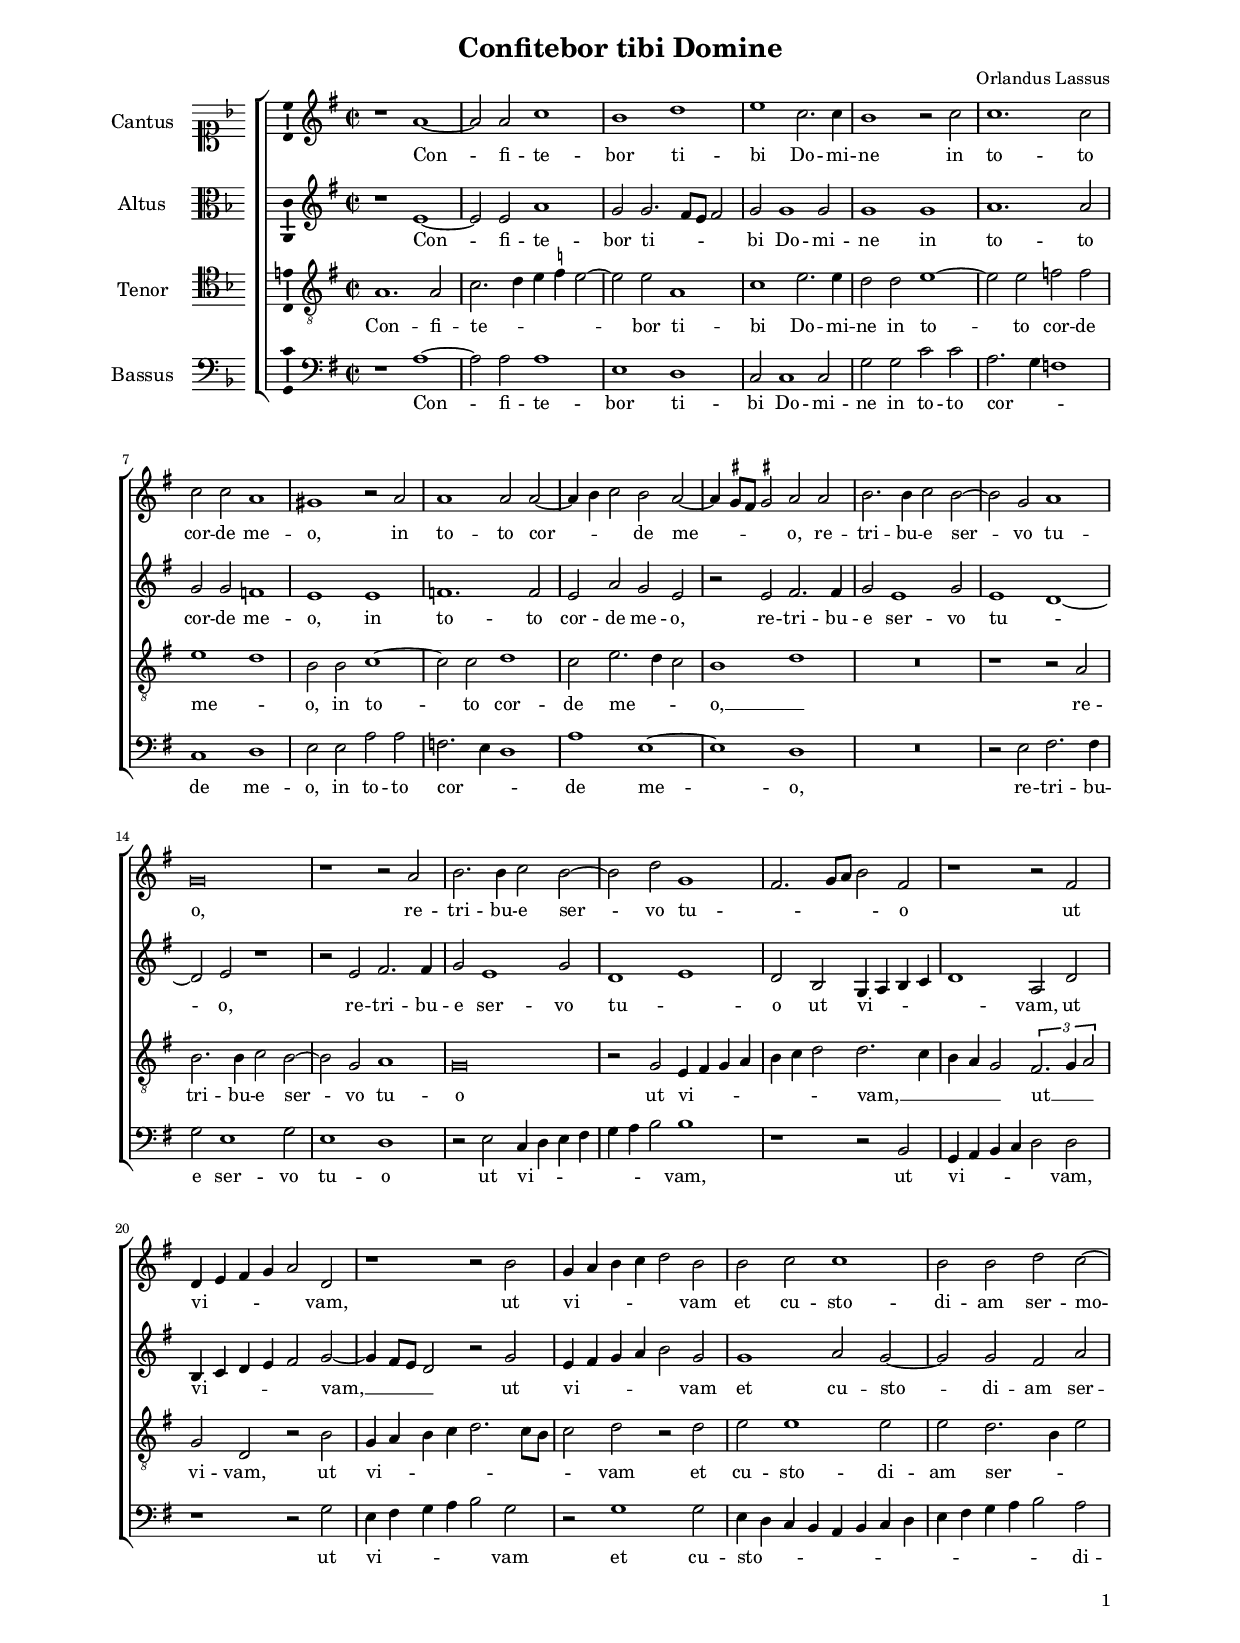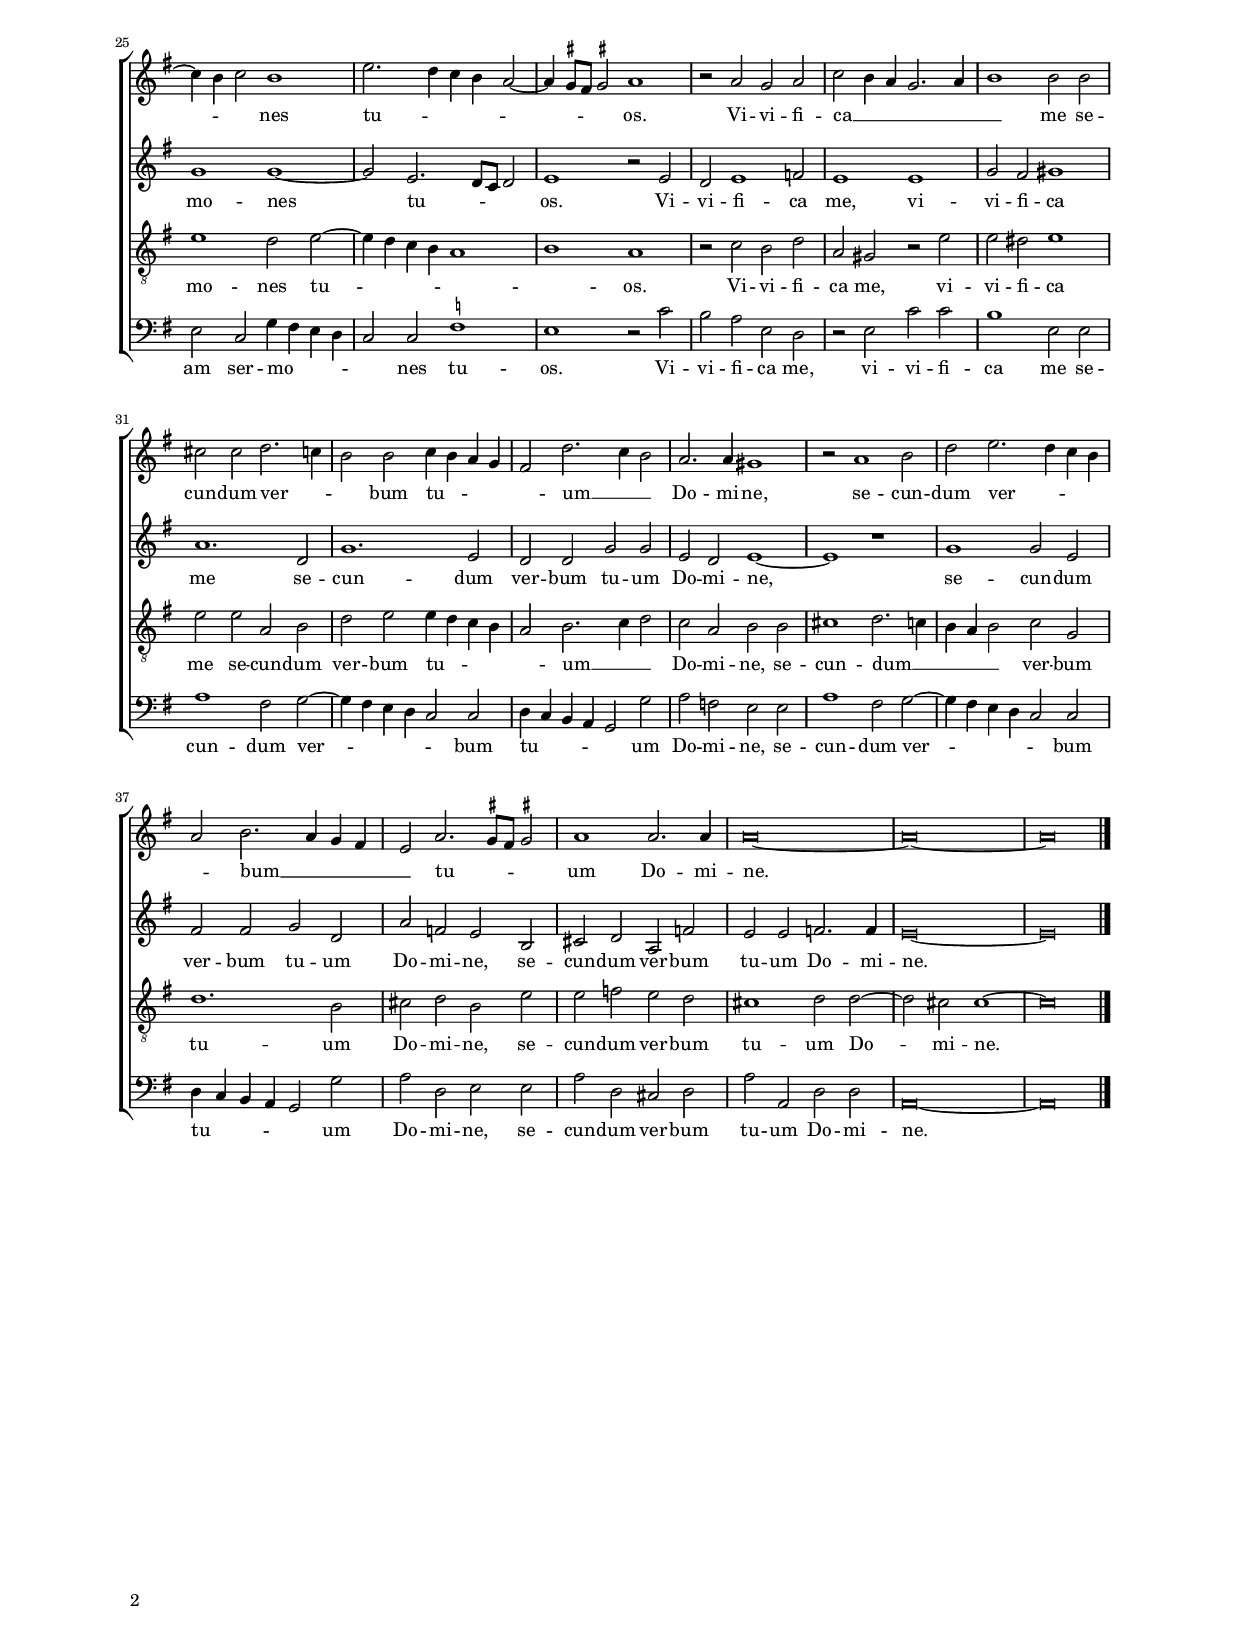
\header
{
  title="Confitebor tibi Domine"
  composer="Orlandus Lassus"
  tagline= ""
}

\version "2.24.1"
\include "deutsch.ly"
#(set-global-staff-size 15)
% #(set-default-paper-size "letter")
#(ly:set-option 'point-and-click #f)

	
global = {
	\key f \major
	\time 2/2 \set Score.measureLength = #(ly:make-moment 2/1)
	\skip 1*2*42 \bar "|."
	}

	ficta = { \once \set suggestAccidentals = ##t }
	
	forget = #(define-music-function (music) (ly:music?) #{
		\accidentalStyle forget
		$music
		\accidentalStyle default
		#})


\paper
	{
	top-margin = 1.8 \cm
	bottom-margin = 1.2 \cm
	left-margin = 2.2 \cm
	right-margin = 2.2 \cm
	ragged-bottom = ##f
	ragged-last-bottom = ##t
	print-page-number = ##f
	system-system-spacing = #'((basic-distance . 16) (minimum-distance . 14) (padding . 5) (strechability . 150))
	oddFooterMarkup=\markup   \fill-line { "" \fromproperty #'page:page-number-string }
	evenFooterMarkup=\markup  \fill-line { \fromproperty #'page:page-number-string "" }
	last-bottom-spacing = #'((basic-distance . 12) (minimum-distance . 7) (padding . 4))
%	systems-per-page = 4
%	min-systems-per-page = 3
	}


incipitcantus = \markup { \score {
	{
	\set Staff.instrumentName = \markup { \fontsize #1 "Cantus" }
	\key f \major
	\clef soprano
	s4 \bar ""
	}
	\layout  {
	raggedright = ##t
	indent = 1.6 \cm
	line-width = 2.5\cm
	\context { \Staff \remove Time_signature_engraver }
	\override Staff.Clef.Y-extent = #'(0 . 0)
	}} \hspace #1 }
	
      
incipitaltus = \markup { \score {
	{
	\set Staff.instrumentName = \markup { \fontsize #1 "Altus" }
	\key f \major
	\clef alto
	s4 \bar ""
	}
	\layout  {
	raggedright = ##t
	indent = 1.6 \cm
	line-width = 2.5\cm
	\context { \Staff \remove Time_signature_engraver }
	\override Staff.Clef.Y-extent = #'(0 . 0)
	}} \hspace #1 }


incipittenor = \markup { \score {
	{
	\set Staff.instrumentName = \markup { \fontsize #1 "Tenor" }
	\key f \major
	\clef tenor
	s4 \bar ""
	}
	\layout  {
	raggedright = ##t
	indent = 1.6 \cm
	line-width = 2.5\cm
	\context { \Staff \remove Time_signature_engraver }
	\override Staff.Clef.Y-extent = #'(0 . 0)
	}} \hspace #1 }


incipitbassus = \markup { \score {
	{
	\set Staff.instrumentName = \markup { \fontsize #1 "Bassus" }
	\key f \major
	\clef bass
	s4 \bar ""
	}
	\layout  {
	raggedright = ##t
	indent = 1.6 \cm
	line-width = 2.5\cm
	\context { \Staff \remove Time_signature_engraver }
	\override Staff.Clef.Y-extent = #'(0 . 0)
	}} \hspace #1 }


cantus =  \relative c''
	{
	r1 g~
	g2 g b1
	a1 c
	d1 b2. b4
%5
	a1 r2 b |
	b1. b2
	b2 b g1
	fis1 r2 g
	g1 g2 g~
%10
	g4 a b2 a g~ |
	g4 \ficta fis8 e \ficta fis!2 g g
	a2. a4 b2 a~
	a2 f g1
	f\breve
%15
	r1 r2 g |
	a2. a4 b2 a~
	a2 c f,1
	e2. f8 g a2 e
	r1 r2 e
%20
	c4 d e f g2 c, |
	r1 r2 a'
	f4 g a b c2 a
	a2 b b1
	a2 a c b~
%25
	b4 a b2 a1 |
	d2. c4 b a g2~
	g4 \ficta fis8 e \ficta fis!2 g1
	r2 g f g
	b2 a4 g f2. g4
%30
	a1 a2 a |
	h2 h c2. b4
	a2 a b4 a g f
	e2 c'2. b4 a2
	g2. g4 fis1
%35
	r2 g1 a2 |
	c2 d2. c4 b a
	g2 a2. g4 f e
	d2 g2. \ficta fis8 e \ficta fis!2
	g1 g2. g4
%40
	g\breve~
	g\breve~
	g\breve |
	}


altus =  \relative c'
	{
	r1 d~
	d2 d g1
	f2 f2. e8 d e2
	f2 f1 f2
%5
	f1 f |
	g1. g2
	f2 f es1
	d1 d
	es1. es2
%10
	d2 g f d |
	r2 d e2. e4
	f2 d1 f2
	d1 c~
	c2 d r1
%15
	r2 d e2. e4 |
	f2 d1 f2
	c1 d
	c2 a f4 g a b
	c1 g2 c
%20
	a4 b c d e2 f~ |
	f4 e8 d c2 r f
	d4 e f g a2 f
	f1 g2 f~
	f2 f e g
%25
	f1 f~ |
	f2 d2. c8 b c2
	d1 r2 d
	c2 d1 es2
	d1 d
%30
	f2 e fis1 |
	g1. c,2
	f1. d2
	c2 c f f
	d2 c d1~
%35
	d1 r |
	f1 f2 d
	e2 e f c
	g'2 es d a
	h2 c g es'
%40
	d2 d es2. es4 |
	d\breve~
	d\breve |
	}


tenor =  \relative c'
	{
	g1. g2
	b2. c4 d \ficta es d2~
	d2 d g,1
	b1 d2. d4
%5
	c2 c d1~ |
	d2 d es es
	d1 c
	a2 a b1~
	b2 b c1
%10
	b2 d2. c4 b2 |
	a1 c
	R\breve
	r1 r2 g
	a2. a4 b2 a~
%15
	a2 f g1 |	
	f\breve
	r2 f d4 e f g
	a4 b c2 c2. b4
	a4 g f2 \tuplet 3/2 { e2. f4 g2 }
%20
	f2 c r a' |
	f4 g a b c2. b8 a 
	b2 c r c
	d2 d1 d2
	d2 c2. a4 d2
%25
	d1 c2 d~ |
	d4 c b a g1
	a1 g
	r2 b a c
	g2 fis r d'
%30
	d2 cis d1 | 
	d2 d g, a
	c2 d d4 c b a
	g2 a2. b4 c2
	b2 g a a
%35
	h1 c2. b4 |
	a4 g a2 b f
	c'1. a2
	h2 c a d
	d2 es d c
%40
	h1 c2 c~ |
	c2 h h1~
	h\breve |
	}


bassus  =  \relative c
	{
	r1 g'~
	g2 g g1
	d1 c
	b2 b1 b2
%5
	f'2 f b b |
	g2. f4 es1
	b1 c
	d2 d g g
	es2. d4 c1
%10
	g'1 d~ |
	d1 c
	R\breve
	r2 d e2. e4
	f2 d1 f2
%15
	d1 c |
	r2 d b4 c d e
	f4 g a2 a1
	r1 r2 a,
	f4 g a b c2 c
%20
	r1 r2 f |
	d4 e f g a2 f
	r2 f1 f2
	d4 c b a g a b c
	d4 e f g a2 g
%25
	d2 b f'4 e d c |
	b2 b \ficta es1
	d1 r2 b'
	a2 g d c
	r2 d b' b
%30
	a1 d,2 d |
	g1 e2 f~
	f4 e d c b2 b
	c4 b a g f2 f'
	g2 es d d
%35
	g1 e2 f~ |
	f4 e d c b2 b
	c4 b a g f2 f'
	g2 c, d d
	g2 c, h c
%40
	g'2 g, c c |
	g\breve~
	g\breve |
	}

lyricscantus = \lyricmode {
	Con -- fi -- te -- bor ti -- bi Do -- mi -- ne
	in to -- to cor -- de me -- o,
	in to -- to cor -- _ _ de me -- _ _ _ o,
	re -- tri -- bu -- e ser -- vo tu -- o,
	re -- tri -- bu -- e ser -- vo tu -- _ _ _ _ o
	ut vi -- _ _ _ _ vam,
	ut vi -- _ _ _ _ vam
	et cu -- sto -- di -- am ser -- mo -- _ _ nes tu -- _ _ _ _ _ _ _ os.
	Vi -- vi -- fi -- ca __ _ _ _ _ _ me 
	se -- cun -- dum ver -- _ _ bum tu -- _ _ _ _ um __ _ _ Do -- mi -- ne,
	se -- cun -- dum ver -- _ _ _ _ bum __ _ _ _ _ tu -- _ _ _ um Do -- mi -- ne.
	}


lyricsaltus = \lyricmode {
	Con -- fi -- te -- bor ti -- _ _ _ bi Do -- mi -- ne
	in to -- to cor -- de me -- o,
	in to -- to cor -- de me -- o,
	re -- tri -- bu -- e ser -- vo tu -- _ o,
	re -- tri -- bu -- e ser -- vo tu -- _ o
	ut vi -- _ _ _ _ vam,
	ut vi -- _ _ _ _ vam, __ _ _ _
	ut vi -- _ _ _ _ vam
	et cu -- sto -- di -- am ser -- mo -- nes tu -- _ _ _ os.
	Vi -- vi -- fi -- ca me,
	vi -- vi -- fi -- ca me 
	se -- cun -- dum ver -- bum tu -- um Do -- mi -- ne,
	se -- cun -- dum ver -- bum tu -- um Do -- mi -- ne,
	se -- cun -- dum ver -- bum tu -- um Do -- mi -- ne.
	}


lyricstenor = \lyricmode {
	Con -- fi -- te -- _ _ _ _ bor ti -- bi Do -- mi -- ne
	in to -- to cor -- de me -- _ o,
	in to -- to cor -- de me -- _ _ o, __ _
	re -- tri -- bu -- e ser -- vo tu -- o
	ut vi -- _ _ _ _ _ _ vam, __ _ _ _ _
	ut __ _ _ vi -- vam,
	ut vi -- _ _ _ _ _ _ _ vam
	et cu -- sto -- di -- am ser -- _ _ mo -- nes tu -- _ _ _ _ _ os.
	Vi -- vi -- fi -- ca me,
	vi -- vi -- fi -- ca me
	se -- cun -- dum ver -- bum tu -- _ _ _ _ um __ _ _ Do -- mi -- ne,
	se -- cun -- dum __ _ _ _ _ ver -- bum tu -- um Do -- mi -- ne,
	se -- cun -- dum ver -- bum tu -- um Do -- mi -- ne.
	}


lyricsbassus = \lyricmode {
	Con -- fi -- te -- bor ti -- bi Do -- mi -- ne
	in to -- to cor -- _ _ de me -- o,
	in to -- to cor -- _ _ de me -- o,
	re -- tri -- bu -- e ser -- vo tu -- o
	ut vi -- _ _ _ _ _ _ vam,
	ut vi -- _ _ _ _ vam,
	ut vi -- _ _ _ _ vam
	et cu -- sto -- _ _ _ _ _ _ _ _ _ _ _ _ di -- am ser -- mo -- _ _ _ _ nes tu -- os.
	Vi -- vi -- fi -- ca me,
	vi -- vi -- fi -- ca me
	se -- cun -- dum ver -- _ _ _ _ bum tu -- _ _ _ _ um Do -- mi -- ne,
	se -- cun -- dum ver -- _ _ _ _ bum tu -- _ _ _ _ um Do -- mi -- ne,
	se -- cun -- dum ver -- bum tu -- um Do -- mi -- ne.
	}


\score
{  
	\transpose f g {
	\new ChoirStaff \with { \override StaffGrouper.staff-staff-spacing.basic-distance = #12 }
	<<

	\new Staff << \global
	\new Voice="v1" {
		\set Staff.instrumentName=\incipitcantus
	%	\set Staff.instrumentName="S"
		\set Staff.midiInstrument = "reed organ"
		\clef "violin"
		\cantus }
	\new Lyrics \lyricsto "v1" {\lyricscantus }
	>>


	\new Staff << \global
	\new Voice="v2" {
		\set Staff.instrumentName=\incipitaltus
	%	\set Staff.instrumentName="A"
		\set Staff.midiInstrument = "reed organ"
		\clef "violin" 
		\altus}
	\new Lyrics \lyricsto "v2" {\lyricsaltus }
	>>


	\new Staff << \global
	\new Voice="v3" {
		\set Staff.instrumentName=\incipittenor
	%	\set Staff.instrumentName="T"
		\set Staff.midiInstrument = "reed organ"
		\clef "G_8"
		\tenor }
	\new Lyrics \lyricsto "v3" {\lyricstenor }
	>>


	\new Staff << \global
	\new Voice="v4" {
		\set Staff.instrumentName=\incipitbassus
	%	\set Staff.instrumentName="B"
		\set Staff.midiInstrument = "reed organ"
		\clef "bass" 
		\bassus }
	\new Lyrics \lyricsto "v4" {\lyricsbassus}
	>>

	>>
	} % transpose

	\layout
	{
	indent = 2.3 \cm
%	\context { \Lyrics \override VerticalAxisGroup.nonstaff-relatedstaff-spacing.padding = #2 }
%	\context { \Lyrics \override LyricText.font-size = #1 }
	\context { \Staff \override TimeSignature.break-visibility = #end-of-line-invisible }
	\context { \Staff \consists Ambitus_engraver }
	\context { \Voice \override Slur.transparent = ##t }
	\context { \Score \override BarNumber.padding = #2 }
	\context { \Voice \override NoteHead.style = #'baroque }
	}

\midi
	{
	\tempo 2 = 90
	}
	
}


% EOF
